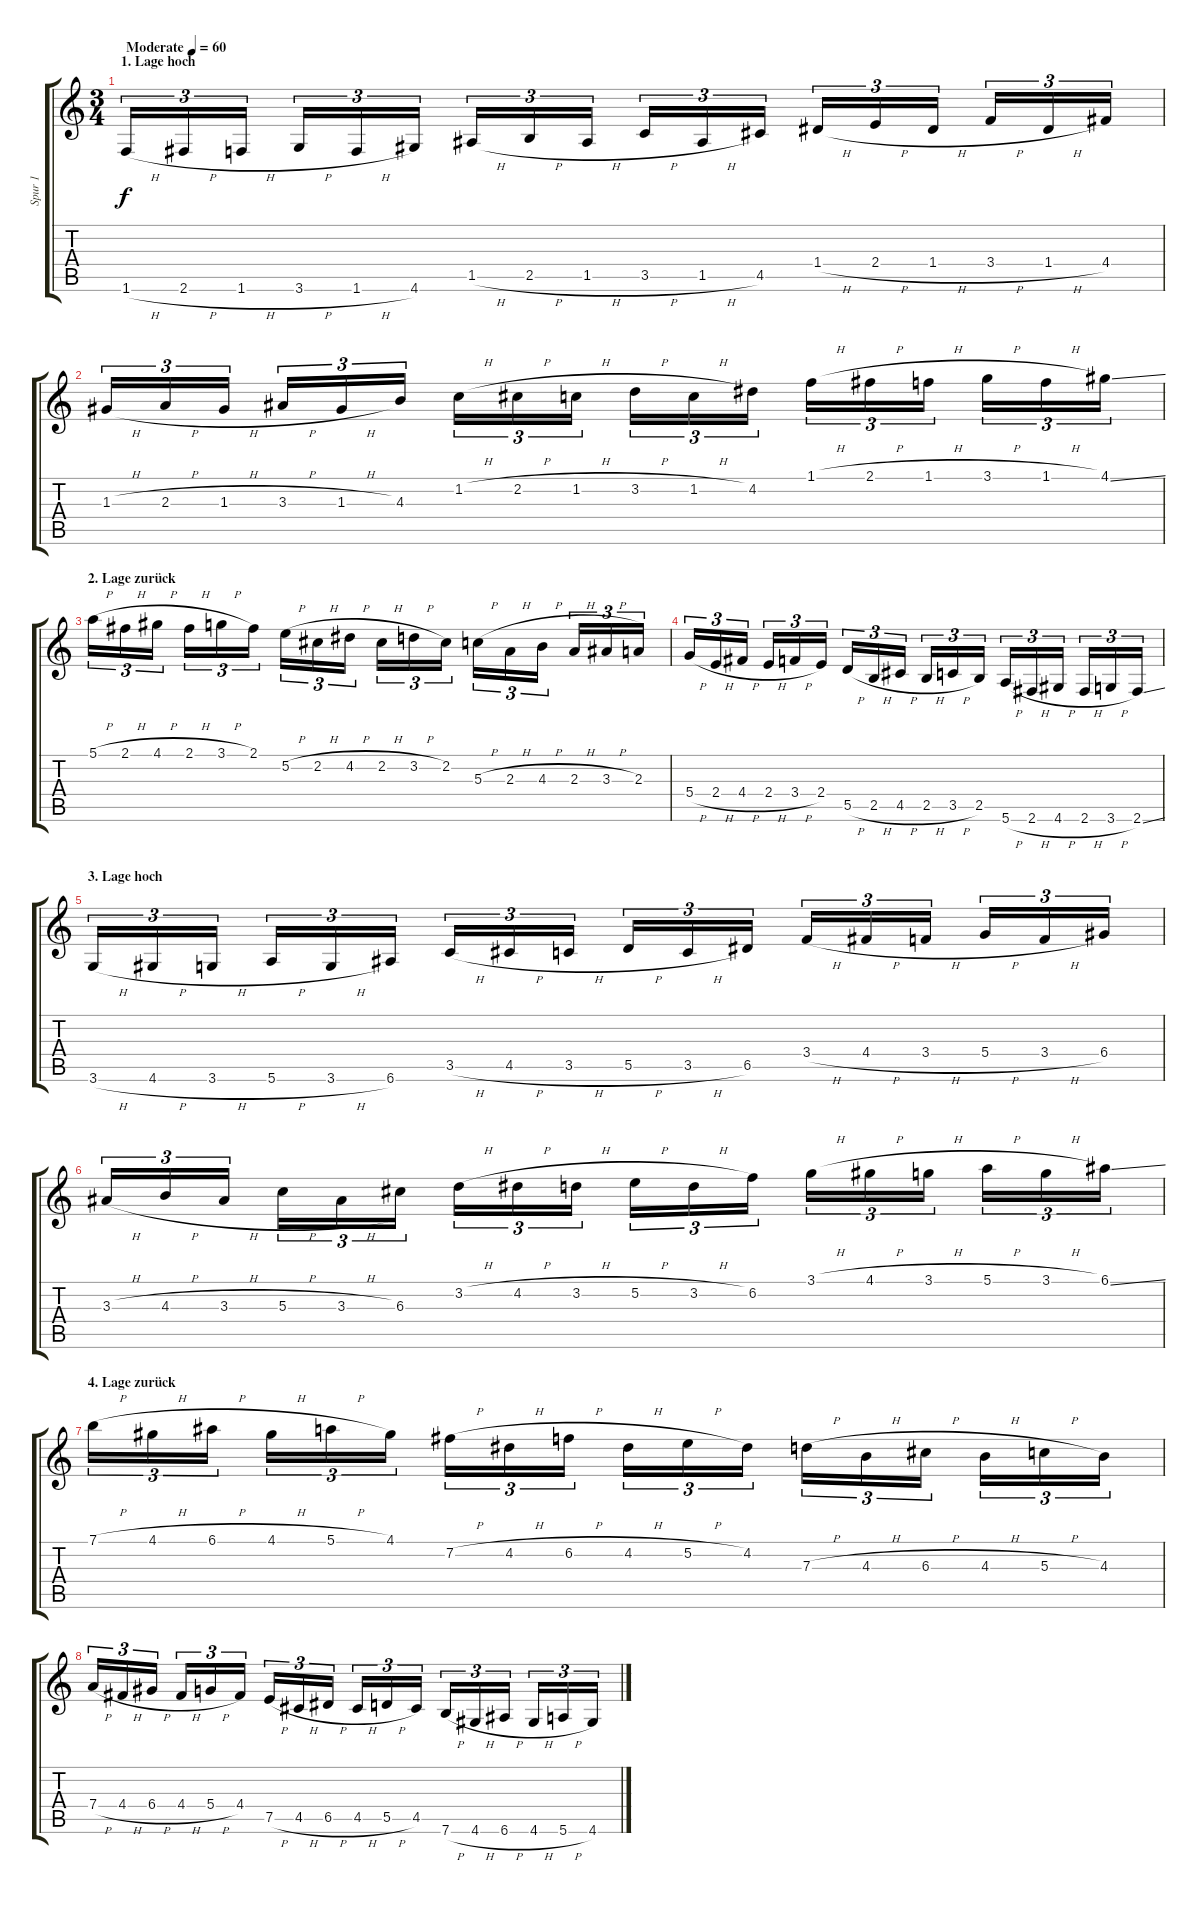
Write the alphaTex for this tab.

\track ("Spur 1" "Spur 1") {instrument acousticguitarsteel}
\staff {score tabs}
\tuning (E4 B3 G3 D3 A2 E2) {hide}
\ts (3 4)
\section ("" "1. Lage hoch")
\tempo (60 "Moderate")
\clef g2
\ks c
1.6{h}.16{tu (3 2) dy f instrument acousticguitarsteel} 2.6{h}.16{tu (3 2)} 1.6{h}.16{tu (3 2)} 3.6{h}.16{tu (3 2)} 1.6{h}.16{tu (3 2)} 4.6.16{tu (3 2)} 1.5{h}.16{tu (3 2)} 2.5{h}.16{tu (3 2)} 1.5{h}.16{tu (3 2)} 3.5{h}.16{tu (3 2)} 1.5{h}.16{tu (3 2)} 4.5.16{tu (3 2)} 1.4{h}.16{tu (3 2)} 2.4{h}.16{tu (3 2)} 1.4{h}.16{tu (3 2)} 3.4{h}.16{tu (3 2)} 1.4{h}.16{tu (3 2)} 4.4.16{tu (3 2)} |
1.3{h}.16{tu (3 2)} 2.3{h}.16{tu (3 2)} 1.3{h}.16{tu (3 2)} 3.3{h}.16{tu (3 2)} 1.3{h}.16{tu (3 2)} 4.3.16{tu (3 2)} 1.2{h}.16{tu (3 2)} 2.2{h}.16{tu (3 2)} 1.2{h}.16{tu (3 2)} 3.2{h}.16{tu (3 2)} 1.2{h}.16{tu (3 2)} 4.2.16{tu (3 2)} 1.1{h}.16{tu (3 2)} 2.1{h}.16{tu (3 2)} 1.1{h}.16{tu (3 2)} 3.1{h}.16{tu (3 2)} 1.1{h}.16{tu (3 2)} 4.1{ss}.16{tu (3 2)} |
\section ("" "2. Lage zurück")
5.1{h}.16{tu (3 2)} 2.1{h}.16{tu (3 2)} 4.1{h}.16{tu (3 2)} 2.1{h}.16{tu (3 2)} 3.1{h}.16{tu (3 2)} 2.1.16{tu (3 2)} 5.2{h}.16{tu (3 2)} 2.2{h}.16{tu (3 2)} 4.2{h}.16{tu (3 2)} 2.2{h}.16{tu (3 2)} 3.2{h}.16{tu (3 2)} 2.2.16{tu (3 2)} 5.3{h}.16{tu (3 2)} 2.3{h}.16{tu (3 2)} 4.3{h}.16{tu (3 2)} 2.3{h}.16{tu (3 2)} 3.3{h}.16{tu (3 2)} 2.3.16{tu (3 2)} |
5.4{h}.16{tu (3 2)} 2.4{h}.16{tu (3 2)} 4.4{h}.16{tu (3 2)} 2.4{h}.16{tu (3 2)} 3.4{h}.16{tu (3 2)} 2.4.16{tu (3 2)} 5.5{h}.16{tu (3 2)} 2.5{h}.16{tu (3 2)} 4.5{h}.16{tu (3 2)} 2.5{h}.16{tu (3 2)} 3.5{h}.16{tu (3 2)} 2.5.16{tu (3 2)} 5.6{h}.16{tu (3 2)} 2.6{h}.16{tu (3 2)} 4.6{h}.16{tu (3 2)} 2.6{h}.16{tu (3 2)} 3.6{h}.16{tu (3 2)} 2.6{ss}.16{tu (3 2)} |
\section ("" "3. Lage hoch")
3.6{h}.16{tu (3 2)} 4.6{h}.16{tu (3 2)} 3.6{h}.16{tu (3 2)} 5.6{h}.16{tu (3 2)} 3.6{h}.16{tu (3 2)} 6.6.16{tu (3 2)} 3.5{h}.16{tu (3 2)} 4.5{h}.16{tu (3 2)} 3.5{h}.16{tu (3 2)} 5.5{h}.16{tu (3 2)} 3.5{h}.16{tu (3 2)} 6.5.16{tu (3 2)} 3.4{h}.16{tu (3 2)} 4.4{h}.16{tu (3 2)} 3.4{h}.16{tu (3 2)} 5.4{h}.16{tu (3 2)} 3.4{h}.16{tu (3 2)} 6.4.16{tu (3 2)} |
3.3{h}.16{tu (3 2)} 4.3{h}.16{tu (3 2)} 3.3{h}.16{tu (3 2)} 5.3{h}.16{tu (3 2)} 3.3{h}.16{tu (3 2)} 6.3.16{tu (3 2)} 3.2{h}.16{tu (3 2)} 4.2{h}.16{tu (3 2)} 3.2{h}.16{tu (3 2)} 5.2{h}.16{tu (3 2)} 3.2{h}.16{tu (3 2)} 6.2.16{tu (3 2)} 3.1{h}.16{tu (3 2)} 4.1{h}.16{tu (3 2)} 3.1{h}.16{tu (3 2)} 5.1{h}.16{tu (3 2)} 3.1{h}.16{tu (3 2)} 6.1{ss}.16{tu (3 2)} |
\section ("" "4. Lage zurück")
7.1{h}.16{tu (3 2)} 4.1{h}.16{tu (3 2)} 6.1{h}.16{tu (3 2)} 4.1{h}.16{tu (3 2)} 5.1{h}.16{tu (3 2)} 4.1.16{tu (3 2)} 7.2{h}.16{tu (3 2)} 4.2{h}.16{tu (3 2)} 6.2{h}.16{tu (3 2)} 4.2{h}.16{tu (3 2)} 5.2{h}.16{tu (3 2)} 4.2.16{tu (3 2)} 7.3{h}.16{tu (3 2)} 4.3{h}.16{tu (3 2)} 6.3{h}.16{tu (3 2)} 4.3{h}.16{tu (3 2)} 5.3{h}.16{tu (3 2)} 4.3.16{tu (3 2)} |
7.4{h}.16{tu (3 2)} 4.4{h}.16{tu (3 2)} 6.4{h}.16{tu (3 2)} 4.4{h}.16{tu (3 2)} 5.4{h}.16{tu (3 2)} 4.4.16{tu (3 2)} 7.5{h}.16{tu (3 2)} 4.5{h}.16{tu (3 2)} 6.5{h}.16{tu (3 2)} 4.5{h}.16{tu (3 2)} 5.5{h}.16{tu (3 2)} 4.5.16{tu (3 2)} 7.6{h}.16{tu (3 2)} 4.6{h}.16{tu (3 2)} 6.6{h}.16{tu (3 2)} 4.6{h}.16{tu (3 2)} 5.6{h}.16{tu (3 2)} 4.6{ss}.16{tu (3 2)}
